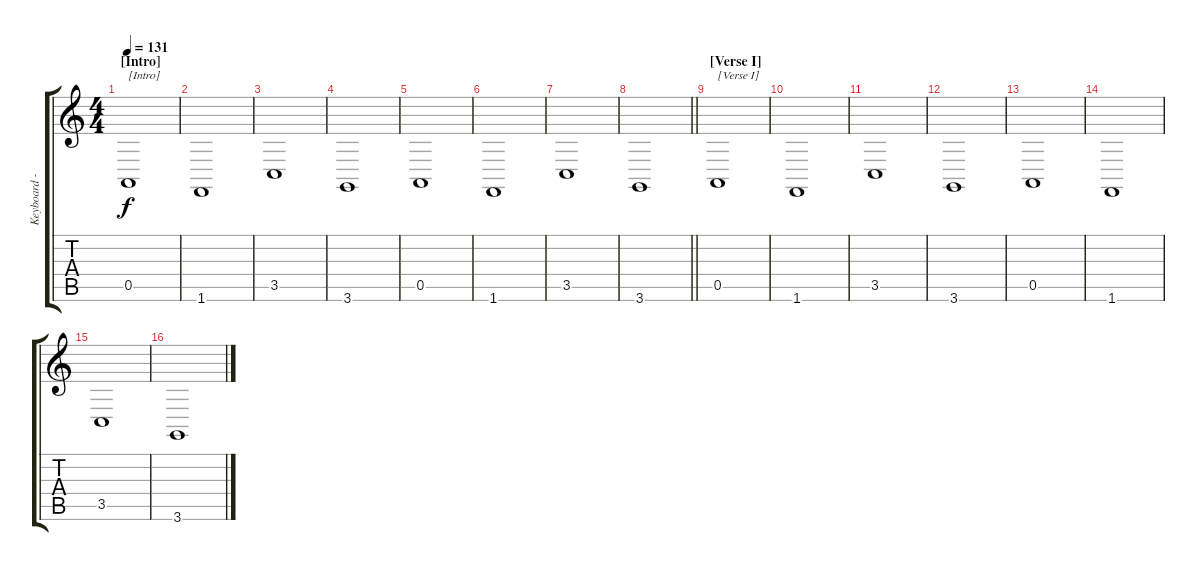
\track ("Keyboard - Strings" "Keyboard -") {instrument stringensemble1}
\staff {score tabs}
\tuning (E4 B3 G3 D3 A2 E2) {hide}
\ts (4 4)
\section ("" "[Intro]")
\tempo 131
\clef g2
\ks c
0.5.1{txt "[Intro]" dy f instrument stringensemble1} |
1.6.1 |
3.5.1 |
3.6.1 |
0.5.1 |
1.6.1 |
3.5.1 |
\barLineRight lightlight
3.6.1 |
\section ("" "[Verse I]")
0.5.1{txt "[Verse I]"} |
1.6.1 |
3.5.1 |
3.6.1 |
0.5.1 |
1.6.1 |
3.5.1 |
3.6.1
